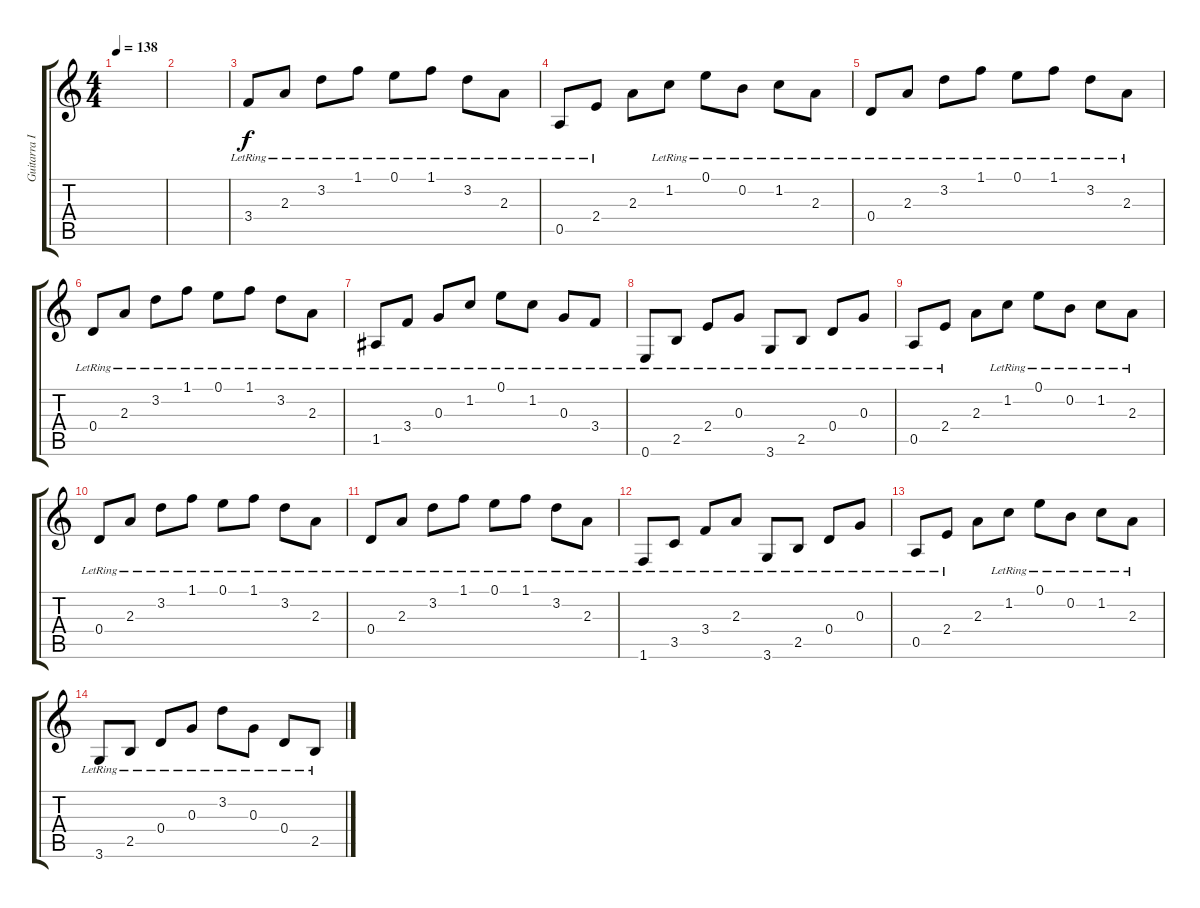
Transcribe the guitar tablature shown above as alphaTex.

\track ("Guitarra II (Limpio)" "Guitarra I") {instrument electricguitarclean}
\staff {score tabs}
\tuning (E4 B3 G3 D3 A2 E2) {hide}
\ts (4 4)
\tempo 138
\clef g2
\ks c
|
|
3.4{lr}.8 2.3{lr}.8 3.2{lr}.8 1.1{lr}.8 0.1{lr}.8 1.1{lr}.8 3.2{lr}.8 2.3{lr}.8 |
0.5{lr}.8 2.4{lr}.8 2.3.8 1.2{lr}.8 0.1{lr}.8 0.2{lr}.8 1.2{lr}.8 2.3{lr}.8 |
0.4{lr}.8 2.3{lr}.8 3.2{lr}.8 1.1{lr}.8 0.1{lr}.8 1.1{lr}.8 3.2{lr}.8 2.3{lr}.8 |
0.4{lr}.8 2.3{lr}.8 3.2{lr}.8 1.1{lr}.8 0.1{lr}.8 1.1{lr}.8 3.2{lr}.8 2.3{lr}.8 |
1.5{lr}.8 3.4{lr}.8 0.3{lr}.8 1.2{lr}.8 0.1{lr}.8 1.2{lr}.8 0.3{lr}.8 3.4{lr}.8 |
0.6{lr}.8 2.5{lr}.8 2.4{lr}.8 0.3{lr}.8 3.6{lr}.8 2.5{lr}.8 0.4{lr}.8 0.3{lr}.8 |
0.5{lr}.8 2.4{lr}.8 2.3.8 1.2{lr}.8 0.1{lr}.8 0.2{lr}.8 1.2{lr}.8 2.3{lr}.8 |
0.4{lr}.8 2.3{lr}.8 3.2{lr}.8 1.1{lr}.8 0.1{lr}.8 1.1{lr}.8 3.2{lr}.8 2.3{lr}.8 |
0.4{lr}.8 2.3{lr}.8 3.2{lr}.8 1.1{lr}.8 0.1{lr}.8 1.1{lr}.8 3.2{lr}.8 2.3{lr}.8 |
1.6{lr}.8 3.5{lr}.8 3.4{lr}.8 2.3{lr}.8 3.6{lr}.8 2.5{lr}.8 0.4{lr}.8 0.3{lr}.8 |
0.5{lr}.8 2.4{lr}.8 2.3.8 1.2{lr}.8 0.1{lr}.8 0.2{lr}.8 1.2{lr}.8 2.3{lr}.8 |
3.6{lr}.8 2.5{lr}.8 0.4{lr}.8 0.3{lr}.8 3.2{lr}.8 0.3{lr}.8 0.4{lr}.8 2.5{lr}.8
